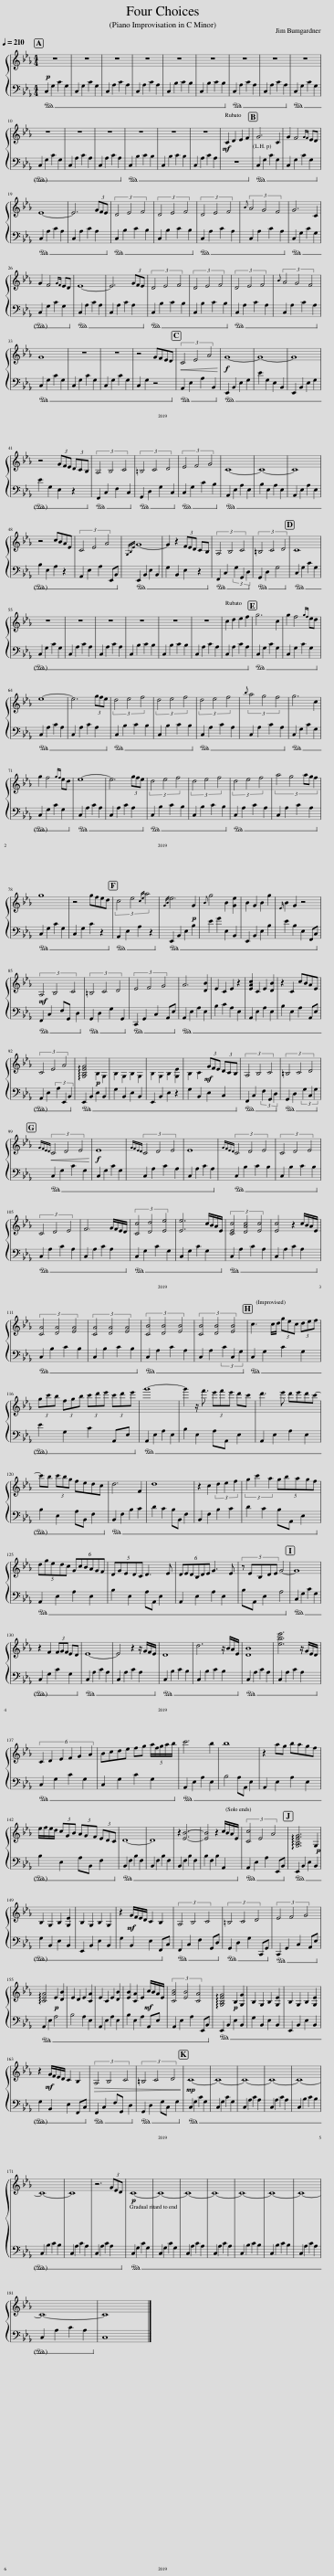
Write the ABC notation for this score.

X:1
%%score { 1 | 2 }
L:1/8
Q:1/4=210
M:4/4
I:linebreak $
K:Eb
V:1 treble
V:2 bass
V:1
 z8 | z8 | z8 | z8 | z8 | %5
 z8 | z8 | z8 | z8 |$ z8 | %10
 z8 | z8 | z8 | z8 | z8 | %15
!mf! C2 D2 E2 F2 | G6 C2 | G2 F4{GF} ED |$ E8- | E6 (3GFE | %20
 (3D4 E4 F4 | (3D4 E4 F4 | (3D4 E4 F4 |{B} (3A4 G4 F4 | G6 C2 |$ %25
 G2 F4{GF} ED | E8- | E6 (3GFE | (3D4 E4 F4 | (3D4 E4 F4 | %30
 (3D4 E4 F4 |{B} (3A4 G4 F4 |$ G8 | z8 | z8 | %35
 z4 GFED |!<(! (3C4 E4 A4!<)! |!f! G8- | G8- | G8 |$ %40
 z4 (3GFE (3DCB, | (3A,4 B,4 C4 | (3=B,4 C4 D4 | (3E4 F4 G4 | C8- | %45
 C8- | C8 |$ z4 cBAE | (3C4 E4 A4 |{G,B,E} G8- | %50
 G2 z2 (3FED CB, | (3A,4 B,4 C4 | (3=B,4 C4 D4 | C8 |$ z8 | %55
 z8 | z8 | z8 | z8 | z8 | %60
 c2 d2 e2 f2 | g6 c2 | g2 f4{gf} ed |$ e8- | e6 (3gfe | %65
 (3d4 e4 f4 | (3d4 e4 f4 | (3d4 e4 f4 |{b} (3a4 g4 f4 | g6 c2 |$ %70
 g2 f4{gf} ed | e8- | e6 (3gfe | (3d4 e4 f4 | (3d4 e4 f4 | %75
 (3d4 e4 f4 | (3:2:5a4 g4 ag f2 |$ g8 | z4 gfed | (3c4 e4{ce} a4 | %80
{GB} e6!p! G2 |{B} g4 B2 [Ge]2 | B2 G2 B2 g2 |{E} B2 G2 z4 |$!mf! (3A,4 B,4 C4 | %85
 (3=B,4 C4 D4 | (3E4 F4 G4 | A6 [DB]2 | E2 C2 E2 z2 | [EAc]2 C2 E2 [DB]2 | %90
 z2 C2 cBAE |$ (3C4 E4 A4 | !arpeggio![G,B,EG]4 B,2 G,2 | B,2 G,2 B,2 G,2 | B,2 G,2 B,2 [G,E]2 | %95
 B,2 C2!mf! (3GFE (3DCB, | (3A,4 B,4 C4 | (3=B,4 C4 D4 |$!<(!{GFED} (3C4 D4 E4!<)! |!f! E8 | %100
{GFED} (3C4 D4 E4 | E8 |{GFED} (3C4 D4 E4 | (3C4 D4 E4 |$ (3C4 D4 E4 | %105
 F6 G/F/E/D/ | (3[Cc]4 [Dd]4 [Ee]4 | [Ee]6 c/B/A/E/ | (3[CEc]4 [DAc]4 [Ec]4 | [Ec]4 z2 c/B/A/E/ |$ %110
 (3[CA]4 [DA]4 [EA]4 | (3[CA]4 [DA]4 [EA]4 | (3[CB]4 [DB]4 [EB]4 | (3[CB]4 [DB]4 [EB]4 | c3 c/d/ (3gec (3def |$ %115
 (3gc'b (3fgb (3c'd'e' (3c'd'e' | g'8- | g'2 z/ f'3/2 (3e'f'e' d'c' | d'3 e' d'e'd'c'- |$ c'b (3c'bg fedc | %120
 d6 F2 | d8 | z2 c2 (3d2 e2 f2 | (3g2 c'2 a2 (5:4:5gbagf |$ (5:4:5dgedc (6:4:6GcBAGF | %125
 (5:4:5DGEDC D3 E | (6:4:6DEDB,DE G3 E | (5:4:5z EB,DE G4- | G8 |$ z2 F2 (3FGF ED | %130
 E8- | E4 z2 z/ G/F/E/ | D8 | d6 z/ B/A/E/ | [DB]8 | %135
 [ebe']6 z/ G/E/D/ |$ (6:4:6C2 D2 E2 F2 G2 A2 | Bcde fg (5:4:5a/f/g/a/b/ | c'6 b2 | b8 | %140
 z2 ag bagf |$ e/f/e/d/ (3cGB (3AGF (3EDC | D8- | D8 | z2 [EB]6- | %145
 [EB]4 z2 c/B/A/E/ | (3[Cc]4 E4 A4 | !arpeggio![G,B,EG]6 G,2 |$ B,2 G,2 B,2 [G,E]2 | B,2 G,2 B,2 G,2 | %150
 z2!mf! G/F/E/D/ C2 B,2 | (3A,4 B,4 C4 | (3=B,4 C4 D4 | (3E4 F4 G4 |$ !arpeggio![CEA]4!p! E2 [DB]2 | %155
 E2 D2 E2 [CA]2 | E2 C2 E2 [DB]2 | [EB]2 [CA]2 E2!mf! c/B/A/E/ | (3[CAc]4 [EB]4 [CA]4 | !arpeggio![G,B,EG]4!p! B,2 [G,G]2 | %160
 B,2 G,2 B,2 [G,E]2 | B,2 G,2 B,2 [G,E]2 |$ z2!mf! G/F/E/D/ C2 B,2 |!>(! (3A,4 B,4 C4 | (3=B,4 C4 D4!>)! | %165
!mp! C8- | C8- | C8- | C8- | C8- |$ %170
 C8- | C8 | z6 (3GED |!p! C8- | C8- | %175
 C8- | C8- | C8- | C8- | C8- |$ %180
 C8- | C8 |] %182
V:2
!p!!ped! C,2 G,2 C2 G,2 | C,2 G,2 C2 G,2 | C,2 A,2 C2 A,2 | C,2 A,2 C2 A,2 | C,2 B,2 C2 B,2 | %5
 C,2 B,2 C2 B,2!ped-up! |!ped! C,2 A,2 C2 A,2 | C,2 A,2 C2 A,2!ped-up! |!ped! C,2 G,2 C2 G,2 |$ C,2 G,2 C2 G,2 | %10
 C,2 A,2 C2 A,2 | C,2 A,2 C2 A,2!ped-up! |!ped! C,2 B,2 C2 B,2 | C,2 B,2 C2 B,2 | C,2 A,2 C2 A,2 | %15
 z8!ped-up! |!ped! C,2 G,2 C2 G,2 | C,2 G,2 C2 G,2!ped-up! |$!ped! C,2 A,2 C2 A,2 | C,2 A,2 C2 A,2!ped-up! | %20
!ped! C,2 B,2 C2 B,2 | C,2 B,2 C2 B,2!ped-up! |!ped! C,2 A,2 C2 A,2 | C,2 A,2 C2 A,2!ped-up! |!ped! C,2 G,2 C2 G,2 |$ %25
 C,2 G,2 C2 G,2!ped-up! |!ped! C,2 A,2 C2 A,2 | C,2 A,2 C2 A,2!ped-up! |!ped! C,2 B,2 C2 B,2 | C,2 B,2 C2 B,2!ped-up! | %30
!ped! C,2 A,2 C2 A,2 | C,2 A,2 C2 A,2!ped-up! |$!ped! C,2 G,2 C2 G,2 | C,2 G,2 C2 G,2 | C,2 G,2 C2 G,2 | %35
 C,2 G,2 z4!ped-up! |!ped! A,,2 E,2 A,2 B,,2!ped-up! |!ped! E,,2 B,,2 E,2 G,2 | E2 G,2 E,2 B,,2 | E,,2 B,,2 E,2 G,2 |$ %40
 E2 G,2 E,2 z2!ped-up! |!ped! F,,2 C,2 F,2 C,2!ped-up! |!ped! G,,2 D,2 G,2 C,2!ped-up! |!ped! C,2 G,2 C2 B,2!ped-up! |!ped! A,,2 E,2 A,2 E,2 | %45
 B,2 E,2 A,2 E,2 | A,,2 E,2 A,2 E,2 |$ B,2 E,2 A,2 z2 | A,,2 E,2 A,2 E,,B,,!ped-up! |!ped! E,,2 B,,2 E,2 B,,2 | %50
 G,2 B,,2 E,2 z2!ped-up! |!ped! F,,2 C,2 (3G,2 G,,2 D,2!ped-up! |!ped! G,,2 D,2 G,4!ped-up! |!ped! C,2 G,2 C2 G,2 |$ C,2 G,2 C2 G,2 | %55
 C,2 A,2 C2 A,2 | C,2 A,2 C2 A,2 | C,2 B,2 C2 B,2 | C,2 B,2 C2 B,2 | C,2 A,2 C2 A,2 | %60
 C,2 A,2 C2 A,2!ped-up! |!ped! C,2 G,2 C2 G,2 | C,2 G,2 C2 G,2!ped-up! |$!ped! C,2 A,2 C2 A,2 | C,2 A,2 C2 A,2!ped-up! | %65
!ped! C,2 B,2 C2 B,2 | C,2 B,2 C2 B,2!ped-up! |!ped! C,2 A,2 C2 A,2 | C,2 A,2 C2 A,2!ped-up! |!ped! C,2 G,2 C2 G,2 |$ %70
 C,2 G,2 C2 G,2!ped-up! |!ped! C,2 A,2 C2 A,2 | C,2 A,2 C2 A,2!ped-up! |!ped! C,2 B,2 C2 B,2 | C,2 B,2 C2 B,2!ped-up! | %75
!ped! C,2 A,2 C2 A,2 | C,2 A,2 C2 A,2!ped-up! |$!ped! C,2 G,2 C2 G,2 | C,2 G,2 C2 z2!ped-up! |!ped! A,,2 E,2 A,2 z2!ped-up! | %80
!ped! E,,2 B,,2 E,2 B,2 | E2 G2 E,2 B,,2 | E,,2 B,,2 E,2 B,2 | E2 B,2 E,2 F,,C,!ped-up! |$!ped! F,,2 C,2 F,G,, D,2!ped-up! | %85
!ped! G,,2 D,2 G,2 G,,2!ped-up! |!ped! C,,2 G,,2 C,2 A,,E,!ped-up! |!ped! A,,2 E,2 A,2 E,2 | B,2 C2 A,2 E,2 | A,,2 E,2 A,2 E,2 | %90
 B,2 E,2 A,2 A,,E, |$ A,,2 E,2 (3A,2 E,,2 B,,2!ped-up! |!ped! E,,2 B,,2!p! E,2 B,,2 | G,2 B,,2 E,2 B,,2 | E,,2 B,,2 E,2 z2 | %95
 G,2 B,,2 E,2 C,2!ped-up! |!ped! F,,2 C,2 (3F,2 G,,2 D,2!ped-up! |!ped! G,,2 D,2 (3G,2 C,2 G,2!ped-up! |$!ped! C,2 G,2 C2 G,2 | C,2 G,2 C2 G,2 | %100
 C,2 A,2 C2 A,2 | C,2 A,2 C2 A,2!ped-up! |!ped! C,2 B,2 C2 B,2 | C,2 B,2 C2 B,2!ped-up! |$!ped! C,2 A,2 C2 A,2 | %105
 C,2 A,2 C2 A,2!ped-up! |!ped! C,2 G,2 C2 G,2 | C,2 G,2 C2 G,2!ped-up! |!ped! C,2 A,2 C2 A,2 | C,2 A,2 C2 A,2!ped-up! |$ %110
!ped! C,2 B,2 C2 B,2 | C,2 B,2 C2 B,2!ped-up! |!ped! C,2 A,2 C2 A,2 | C,2 A,2 (3C2 C,2 G,2!ped-up! |!ped! C,2 G,2 C2 G,2 |$ %115
 E2 G,2 C2 A,,E,!ped-up! |!ped! A,,2 E,2 A,2 E,2 | B,2 E,2 A,A,, E,2 | A,,2 E,2 A,2 E,2 |$ B,2 E,2 A,B,, F,2!ped-up! | %120
!ped! B,,2 F,2 B,2 C2 | D2 C2 B,B,, F,2 | B,,2 F,2 B,2 C2 | D2 C2 B,A,, E,2!ped-up! |$!ped! A,,2 E,2 A,2 E,2 | %125
 B,2 E,2 A,A,, E,2 | A,,2 E,2 A,2 E,2 | B,A,, E,2 A,4!ped-up! |!ped! C,2 G,2 C2 G,2 |$ C,2 G,2 C2 G,2!ped-up! | %130
!ped! C,2 A,2 C2 A,2 | C,2 A,2 C2 A,2!ped-up! |!ped! C,2 B,2 C2 B,2 | C,2 B,2 C2 B,2!ped-up! |!ped! C,2 A,2 C2 A,2 | %135
 C,2 A,2 C2 A,2!ped-up! |$!ped! C,2 G,2 C2 G,2 | C,2 G,2 C2 G,2!ped-up! |!ped! A,,2 E,2 A,2 E,2 | B,4 A,A,, E,2 | %140
 A,,2 E,2 A,2 E,2 |$ B,2 E,2 A,B,, F,2!ped-up! |!ped! B,,2 F,2 B,2 F,2 | B,,2 F,2 B,2 F,2 | B,,2 F,2 B,2 F,2 | %145
 B,2 F,2 B,2 A,,2!ped-up! |!ped! A,,2 E,2 A,2 E,,B,,!ped-up! |!ped! E,,2 B,,2 E,2!p! B,,2 |$ G,2 B,,2 E,2 B,,2 | E,,2 B,,2 E,2 B,,2 | %150
 G,2 B,,2 E,2 F,,!ped-up!C, |!ped! F,,2 C,2 F,2 G,,D,!ped-up! |!ped! G,,2 D,2 G,2 C,,G,,!ped-up! |!ped! C,,2 G,,2 C,2 A,,E,!ped-up! |$!ped! A,,2 E,2 A,4 | %155
 B,4 A,2 E,2 | A,,2 E,2 A,2 E,2 | B,2 E,2 A,2 A,,E, | A,,2 E,2 A,2 E,,B,,!ped-up! |!ped! E,,2 B,,2 E,2 B,,2 | %160
 G,2 B,,2 E,2 B,,2 | E,,2 B,,2 E,2 B,,2 |$ G,2 B,,2 E,2 F,,C,!ped-up! |!ped! F,,2 C,2 F,G,, D,2!ped-up! |!ped! G,,2 D,2 G,C, G,2!ped-up! | %165
!ped! C,2 G,2 C2 G,2 | C,2 G,2 C2 G,2 | C,2 A,2 C2 A,2 | C,2 A,2 C2 A,2 | C,2 B,2 C2 B,2 |$ %170
 C,2 B,2 C2 B,2 | C,2 A,2 C2 A,2 | C,2 A,2 C2 A,2!ped-up! |!ped! C,2 G,2 C2 G,2 | C,2 G,2 C2 G,2 | %175
 C,2 A,2 C2 A,2 | C,2 A,2 C2 A,2 | C,2 B,2 C2 B,2 | C,2 B,2 C2 B,2 | C,2 A,2 C2 A,2 |$ %180
 C,2 A,2 C2 A,2!ped-up! | C,8 |] %182
